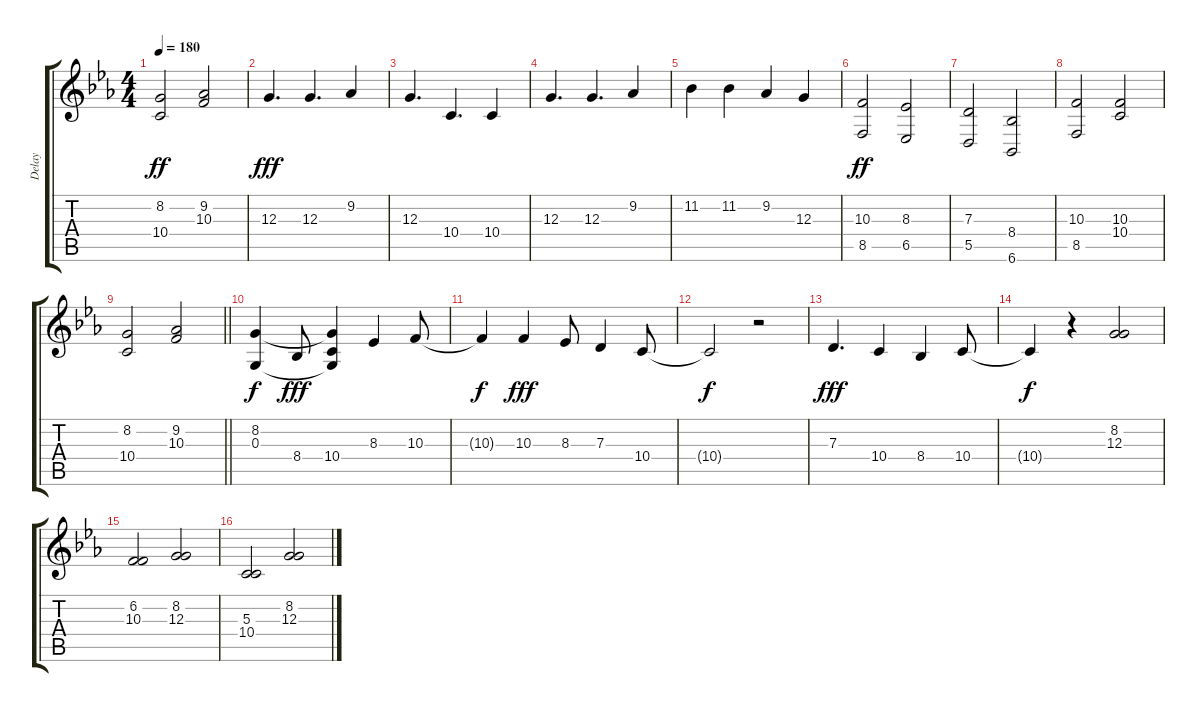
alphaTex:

\track ("Delay" "Delay") {instrument pad2warm}
\staff {score tabs}
\tuning (E4 B3 G3 D3 A2 E2) {hide}
\ts (4 4)
\tempo 180
\clef g2
\ks eb
(8.2 10.4).2{dy ff} (9.2 10.3).2 |
12.3.4{d dy fff} 12.3.4{d} 9.2.4 |
12.3.4{d} 10.4.4{d} 10.4.4 |
12.3.4{d} 12.3.4{d} 9.2.4 |
11.2.4 11.2.4 9.2.4 12.3.4 |
(10.3 8.5).2{dy ff} (8.3 6.5).2 |
(7.3 5.5).2 (8.4 6.6).2 |
(10.3 8.5).2 (10.3 10.4).2 |
\barLineRight lightlight
(8.2 10.4).2 (9.2 10.3).2 |
\section ("" "")
(8.2 0.3).4{dy f} 8.4.8{dy fff} (8.2{t} 0.3{t} 10.4).4 8.3.4 10.3.8 |
10.3{t}.4{dy f} 10.3.4{dy fff} 8.3.8 7.3.4 10.4.8 |
10.4{t}.2{dy f} r.2 |
7.3.4{d dy fff} 10.4.4 8.4.4 10.4.8 |
10.4{t}.4{dy f} r.4 (8.2 12.3).2 |
(6.2 10.3).2 (8.2 12.3).2 |
(5.3 10.4).2 (8.2 12.3).2
